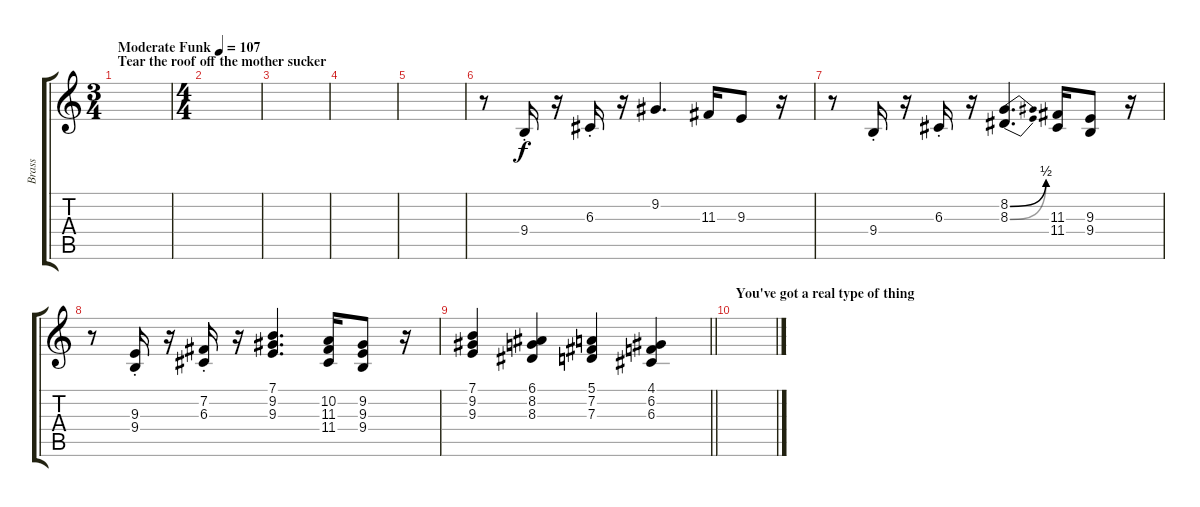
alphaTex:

\track ("Brass" "Brass") {instrument brasssection bank 255}
\staff {score tabs}
\tuning (E4 B3 G3 D3 A2 E2) {hide}
\ts (3 4)
\section ("" "Tear the roof off the mother sucker")
\tempo (107 "Moderate Funk")
\clef g2
\ks c
|
\ts (4 4)
|
|
|
|
r.8 9.4{st}.16 r.16 6.3{st}.16 r.16 9.2.4{d} 11.3.16 9.3.8 r.16 |
r.8 9.4{st}.16 r.16 6.3{st}.16 r.16 (8.2{be (bend 0 0 60 2)} 8.3{be (bend 0 0 60 2)}).4{d} (11.3 11.4).16 (9.3 9.4).8 r.16 |
r.8 (9.3{st} 9.4{st}).16 r.16 (7.2{st} 6.3{st}).16 r.16 (7.1 9.2 9.3).4{d} (10.2 11.3 11.4).16 (9.2 9.3 9.4).8 r.16 |
\barLineRight lightlight
(7.1 9.2 9.3).4 (6.1 8.2 8.3).4 (5.1 7.2 7.3).4 (4.1 6.2 6.3).4 |
\section ("" "You've got a real type of thing")
